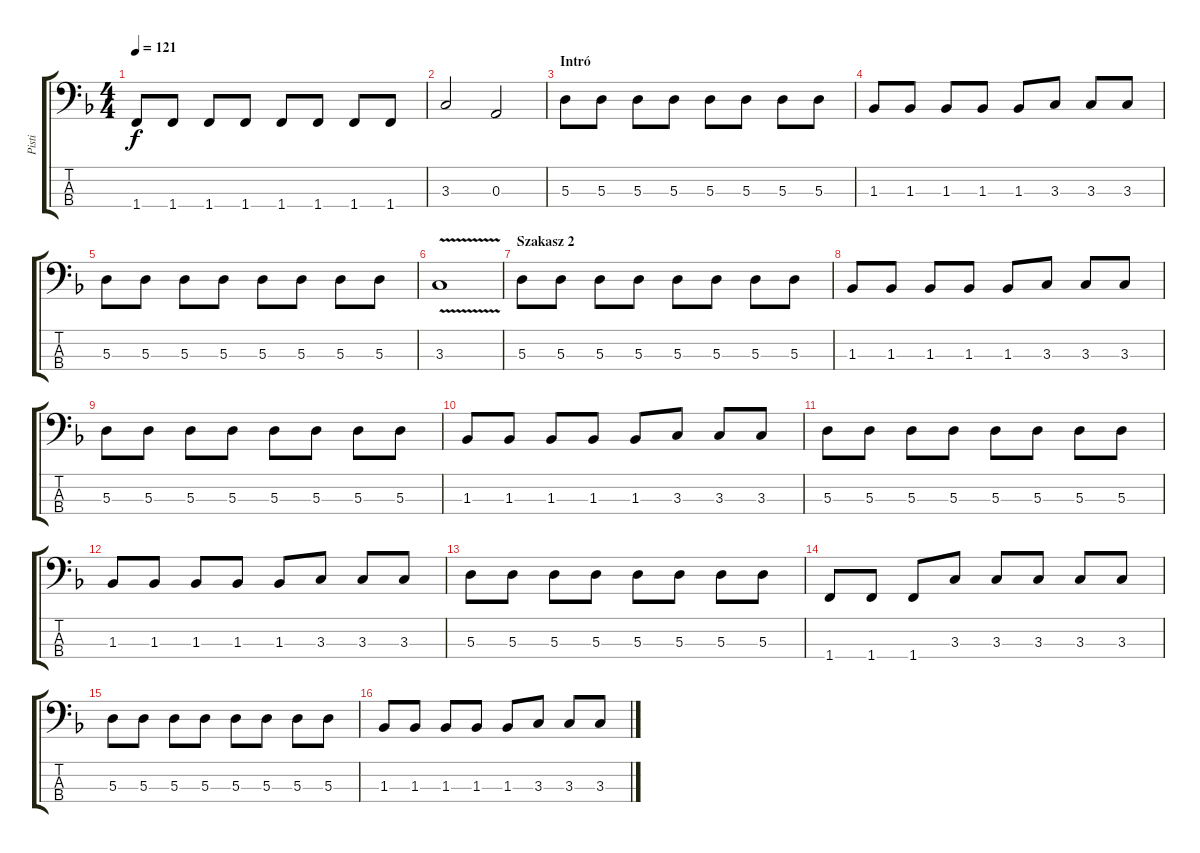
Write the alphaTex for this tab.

\track ("Pisti" "Pisti") {instrument electricbassfinger}
\staff {score tabs}
\tuning (G2 D2 A1 E1) {hide}
\ts (4 4)
\tempo 121
\clef f4
\ks dminor
1.4.8{dy f} 1.4.8 1.4.8 1.4.8 1.4.8 1.4.8 1.4.8 1.4.8 |
3.3.2 0.3.2 |
\section ("" "Intró")
5.3.8 5.3.8 5.3.8 5.3.8 5.3.8 5.3.8 5.3.8 5.3.8 |
1.3.8 1.3.8 1.3.8 1.3.8 1.3.8 3.3.8 3.3.8 3.3.8 |
5.3.8 5.3.8 5.3.8 5.3.8 5.3.8 5.3.8 5.3.8 5.3.8 |
3.3{v}.1 |
\section ("" "Szakasz 2")
5.3.8 5.3.8 5.3.8 5.3.8 5.3.8 5.3.8 5.3.8 5.3.8 |
1.3.8 1.3.8 1.3.8 1.3.8 1.3.8 3.3.8 3.3.8 3.3.8 |
5.3.8 5.3.8 5.3.8 5.3.8 5.3.8 5.3.8 5.3.8 5.3.8 |
1.3.8 1.3.8 1.3.8 1.3.8 1.3.8 3.3.8 3.3.8 3.3.8 |
5.3.8 5.3.8 5.3.8 5.3.8 5.3.8 5.3.8 5.3.8 5.3.8 |
1.3.8 1.3.8 1.3.8 1.3.8 1.3.8 3.3.8 3.3.8 3.3.8 |
5.3.8 5.3.8 5.3.8 5.3.8 5.3.8 5.3.8 5.3.8 5.3.8 |
1.4.8 1.4.8 1.4.8 3.3.8 3.3.8 3.3.8 3.3.8 3.3.8 |
5.3.8 5.3.8 5.3.8 5.3.8 5.3.8 5.3.8 5.3.8 5.3.8 |
1.3.8 1.3.8 1.3.8 1.3.8 1.3.8 3.3.8 3.3.8 3.3.8
